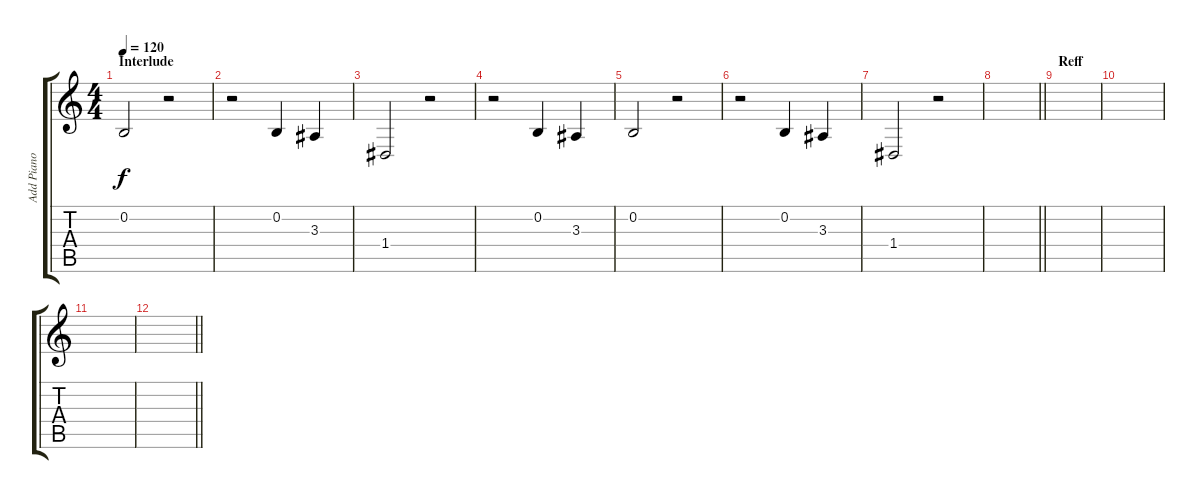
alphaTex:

\track ("Add Piano" "Add Piano") {instrument vibraphone}
\staff {score tabs}
\tuning (E4 B3 G3 D3 A2 E2) {hide}
\ts (4 4)
\section ("" "Interlude")
\tempo 120
\clef g2
\ks c
0.2.2{dy f} r.2 |
r.2 0.2.4 3.3.4 |
1.4.2 r.2 |
r.2 0.2.4 3.3.4 |
0.2.2 r.2 |
r.2 0.2.4 3.3.4 |
1.4.2 r.2 |
\barLineRight lightlight
|
\section ("" "Reff")
|
|
|
\barLineRight lightlight
